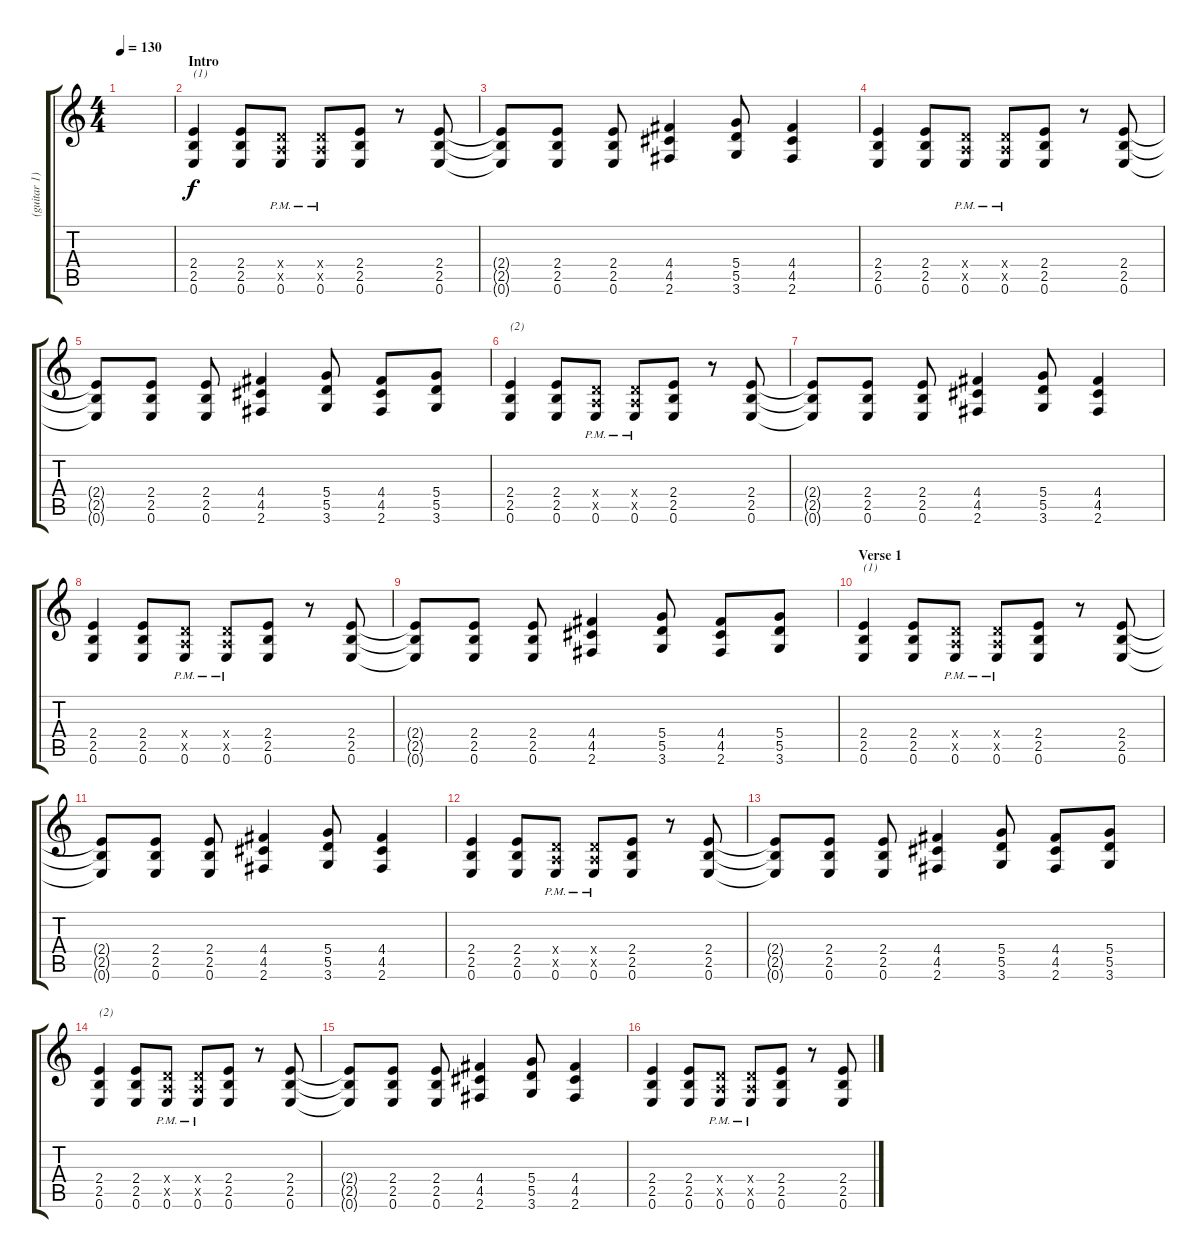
\track ("(guitar 1)" "(guitar 1)") {instrument overdrivenguitar}
\staff {score tabs}
\tuning (E4 B3 G3 D3 A2 E2) {hide}
\ts (4 4)
\tempo 130
\clef g2
\ks c
|
\section ("" "Intro")
(2.4 2.5 0.6).4{txt "(1)"} (2.4 2.5 0.6).8 (0.4{x} 0.5{x} 0.6{pm}).8 (0.4{x} 0.5{x} 0.6{pm}).8 (2.4 2.5 0.6).8 r.8 (2.4 2.5 0.6).8 |
(2.4{t} 2.5{t} 0.6{t}).8 (2.4 2.5 0.6).8 (2.4 2.5 0.6).8 (4.4 4.5 2.6).4 (5.4 5.5 3.6).8 (4.4 4.5 2.6).4 |
(2.4 2.5 0.6).4 (2.4 2.5 0.6).8 (0.4{x} 0.5{x} 0.6{pm}).8 (0.4{x} 0.5{x} 0.6{pm}).8 (2.4 2.5 0.6).8 r.8 (2.4 2.5 0.6).8 |
(2.4{t} 2.5{t} 0.6{t}).8 (2.4 2.5 0.6).8 (2.4 2.5 0.6).8 (4.4 4.5 2.6).4 (5.4 5.5 3.6).8 (4.4 4.5 2.6).8 (5.4 5.5 3.6).8 |
(2.4 2.5 0.6).4{txt "(2)"} (2.4 2.5 0.6).8 (0.4{x} 0.5{x} 0.6{pm}).8 (0.4{x} 0.5{x} 0.6{pm}).8 (2.4 2.5 0.6).8 r.8 (2.4 2.5 0.6).8 |
(2.4{t} 2.5{t} 0.6{t}).8 (2.4 2.5 0.6).8 (2.4 2.5 0.6).8 (4.4 4.5 2.6).4 (5.4 5.5 3.6).8 (4.4 4.5 2.6).4 |
(2.4 2.5 0.6).4 (2.4 2.5 0.6).8 (0.4{x} 0.5{x} 0.6{pm}).8 (0.4{x} 0.5{x} 0.6{pm}).8 (2.4 2.5 0.6).8 r.8 (2.4 2.5 0.6).8 |
(2.4{t} 2.5{t} 0.6{t}).8 (2.4 2.5 0.6).8 (2.4 2.5 0.6).8 (4.4 4.5 2.6).4 (5.4 5.5 3.6).8 (4.4 4.5 2.6).8 (5.4 5.5 3.6).8 |
\section ("" "Verse 1")
(2.4 2.5 0.6).4{txt "(1)"} (2.4 2.5 0.6).8 (0.4{x} 0.5{x} 0.6{pm}).8 (0.4{x} 0.5{x} 0.6{pm}).8 (2.4 2.5 0.6).8 r.8 (2.4 2.5 0.6).8 |
(2.4{t} 2.5{t} 0.6{t}).8 (2.4 2.5 0.6).8 (2.4 2.5 0.6).8 (4.4 4.5 2.6).4 (5.4 5.5 3.6).8 (4.4 4.5 2.6).4 |
(2.4 2.5 0.6).4 (2.4 2.5 0.6).8 (0.4{x} 0.5{x} 0.6{pm}).8 (0.4{x} 0.5{x} 0.6{pm}).8 (2.4 2.5 0.6).8 r.8 (2.4 2.5 0.6).8 |
(2.4{t} 2.5{t} 0.6{t}).8 (2.4 2.5 0.6).8 (2.4 2.5 0.6).8 (4.4 4.5 2.6).4 (5.4 5.5 3.6).8 (4.4 4.5 2.6).8 (5.4 5.5 3.6).8 |
(2.4 2.5 0.6).4{txt "(2)"} (2.4 2.5 0.6).8 (0.4{x} 0.5{x} 0.6{pm}).8 (0.4{x} 0.5{x} 0.6{pm}).8 (2.4 2.5 0.6).8 r.8 (2.4 2.5 0.6).8 |
(2.4{t} 2.5{t} 0.6{t}).8 (2.4 2.5 0.6).8 (2.4 2.5 0.6).8 (4.4 4.5 2.6).4 (5.4 5.5 3.6).8 (4.4 4.5 2.6).4 |
(2.4 2.5 0.6).4 (2.4 2.5 0.6).8 (0.4{x} 0.5{x} 0.6{pm}).8 (0.4{x} 0.5{x} 0.6{pm}).8 (2.4 2.5 0.6).8 r.8 (2.4 2.5 0.6).8
